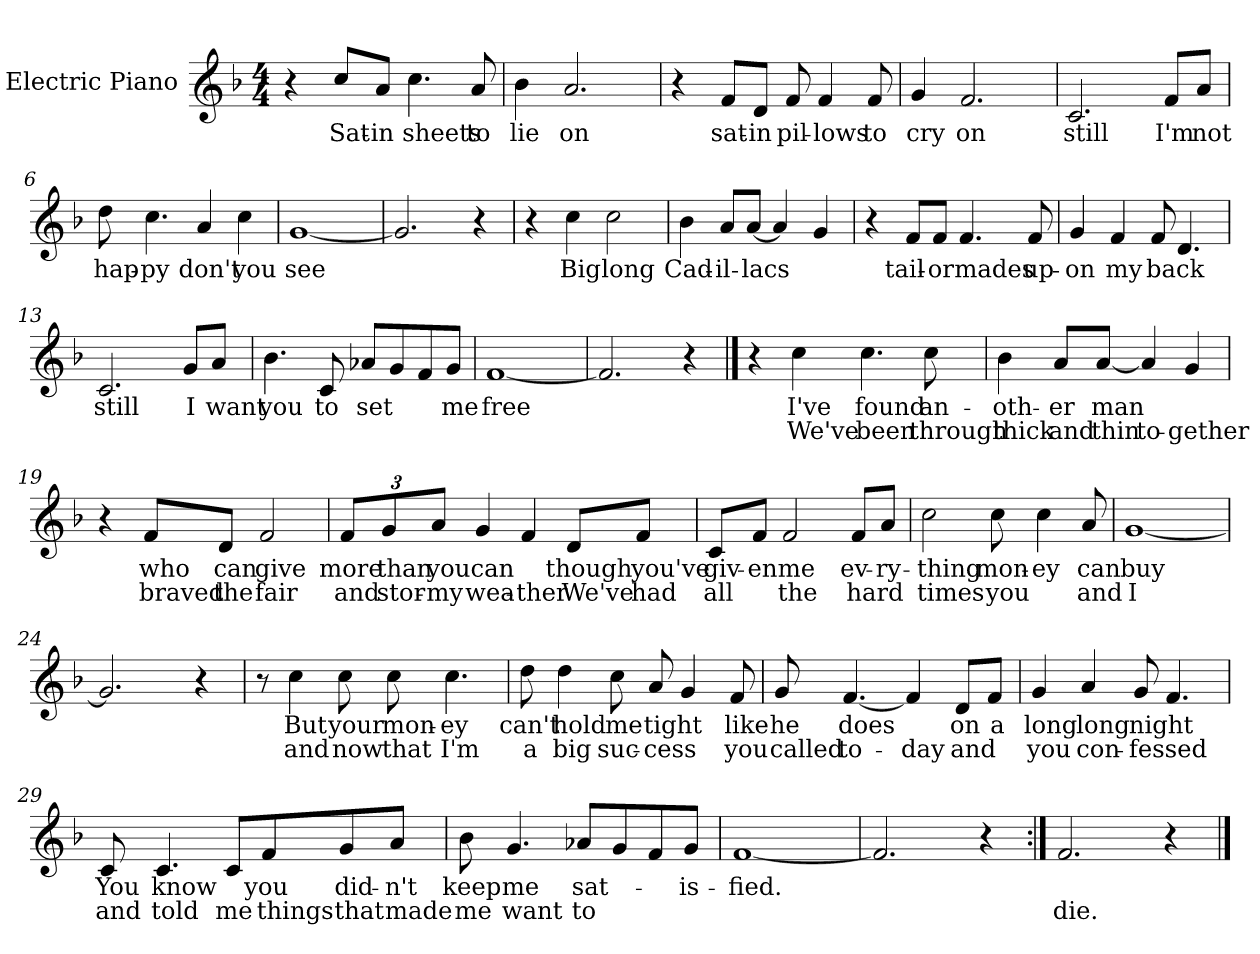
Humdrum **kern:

**kern	**text	**text
*part1	*part1	*part1
*staff1	*staff1	*staff1
*I"Electric Piano	*	*
*I'E.Pno	*	*
*clefG2	*	*
*k[b-]	*	*
*F:	*	*
*M4/4	*	*
=1	=1	=1
4r	.	.
8cc/L	Sat-	.
8a/J	-in	.
4.cc\	sheets	.
8a/	to	.
=2	=2	=2
4b-\	lie	.
2.a/	on	.
=3	=3	=3
4r	.	.
8f/L	sat-	.
8d/J	-in	.
8f/	pil-	.
4f/	-lows	.
8f/	to	.
=4	=4	=4
4g/	cry	.
2.f/	on	.
!!LO:LB:g=z
=5	=5	=5
2.c/	still	.
8f/L	I'm	.
8a/J	not	.
=6	=6	=6
8dd\	hap-	.
4.cc\	-py	.
4a/	don't	.
4cc\	you	.
=7	=7	=7
[1g	see	.
=8	=8	=8
2.g/]	.	.
4r	.	.
!!LO:LB:g=z
=9	=9	=9
4r	.	.
4cc\	Big	.
2cc\	long	.
=10	=10	=10
4b-\	Cad-	.
8a/L	-il-	.
[8a/J	-lacs	.
4a/]	.	.
4g/	.	.
=11	=11	=11
4r	.	.
8f/L	tail-	.
8f/J	-or	.
4.f/	mades	.
8f/	up-	.
=12	=12	=12
4g/	-on	.
4f/	my	.
8f/	back	.
4.d/	.	.
!!LO:LB:g=z
=13	=13	=13
2.c/	still	.
8g/L	I	.
8a/J	want	.
=14	=14	=14
4.b-\	you	.
8c/	to	.
8a-X/L	set	.
8g/	.	.
8f/	.	.
8g/J	me	.
=15	=15	=15
[1f	free	.
=16	=16	=16
2.f/]	.	.
4r	.	.
!!LO:LB:g=z
==17	==17	==17
4r	.	.
4cc\	I've	We've
4.cc\	found	been
8cc\	an-	through
=18	=18	=18
4b-\	-oth-	thick
8a/L	-er	and
[8a/J	man	thin
4a/]	.	to-
4g/	.	-gether
=19	=19	=19
4r	.	.
8f/L	who	braved
8d/J	can	the
2f/	give	fair
=20	=20	=20
*Xbrackettup	*	*
12f/L	more	and
12g/	than	stor-
12a/J	you	-my
4g/	can	wea-
4f/	.	-ther
8d/L	though	We've
8f/J	you've	had
!!LO:LB:g=z
=21	=21	=21
8c/L	giv-	all
8f/J	-en	.
2f/	me	the
8f/L	ev-	hard
8a/J	-ry-	.
=22	=22	=22
2cc\	-thing	times
8cc\	mon-	you
4cc\	-ey	.
8a/	can	and
=23	=23	=23
[1g	buy	I
=24	=24	=24
2.g/]	.	.
4r	.	.
!!LO:LB:g=z
=25	=25	=25
8r	.	.
4cc\	But	and
8cc\	your	now
8cc\	mon-	that
4.cc\	-ey	I'm
=26	=26	=26
8dd\	can't	a
4dd\	hold	big
8cc\	me	suc-
8a/	tight	-cess
4g/	.	.
8f/	like	you
=27	=27	=27
8g/	he	called
[4.f/	does	to-
4f/]	.	-day
8d/L	on	and
8f/J	a	.
=28	=28	=28
4g/	long	you
4a/	long	con-
8g/	night	-fessed
4.f/	.	.
!!LO:LB:g=z
=29	=29	=29
8c/	You	and
4.c/	know	told
8c/L	.	me
8f/	you	things
8g/	did-	that
8a/J	-n't	made
=30	=30	=30
8b-\	keep	me
4.g/	me	want
8a-X/L	-sat-	to
8g/	.	.
8f/	.	.
8g/J	is-	.
=31	=31	=31
[1f	fied.	.
=32	=32	=32
2.f/]	.	.
4r	.	.
=33:|!	=33:|!	=33:|!
2.f/	.	die.
4r	.	.
==	==	==
*-	*-	*-
